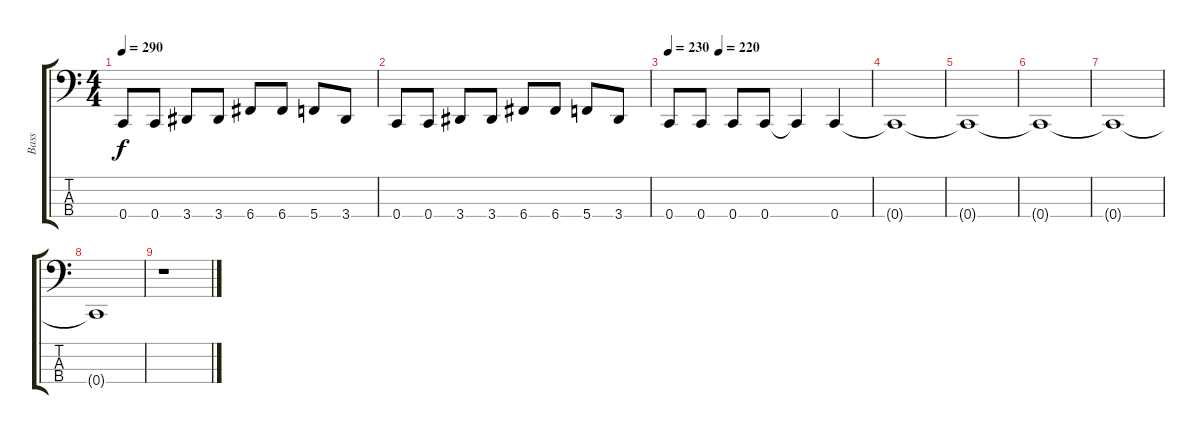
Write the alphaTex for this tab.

\track ("Bass" "Bass") {instrument electricbassfinger}
\staff {score tabs}
\tuning (F2 C2 G1 C1) {hide}
\ts (4 4)
\tempo 290
\clef f4
\ks c
0.4.8{dy f} 0.4.8 3.4.8 3.4.8 6.4.8 6.4.8 5.4.8 3.4.8 |
0.4.8 0.4.8 3.4.8 3.4.8 6.4.8 6.4.8 5.4.8 3.4.8 |
\tempo 230
\tempo (220 0.25)
0.4.8 0.4.8 0.4.8 0.4.8 0.4{t}.4 0.4.4 |
0.4{t}.1 |
0.4{t}.1 |
0.4{t}.1 |
0.4{t}.1 |
0.4{t}.1 |
r.1
